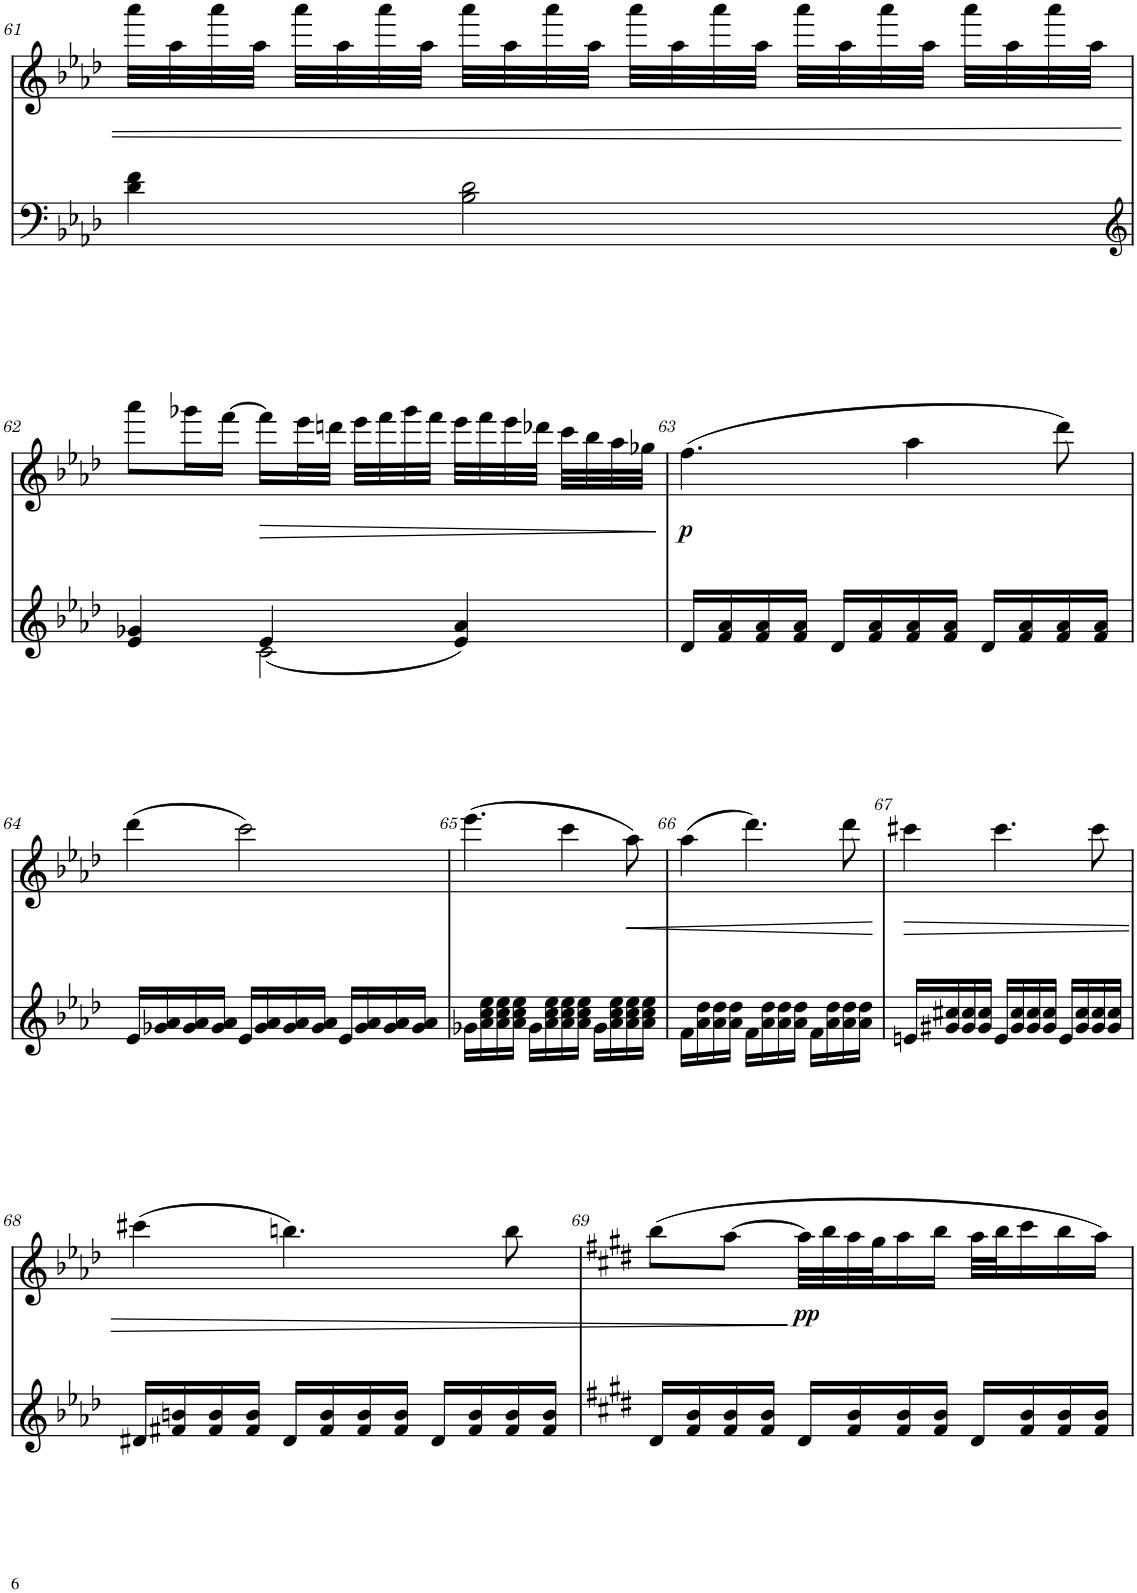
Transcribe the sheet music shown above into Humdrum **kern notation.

**kern	**kern	**text	**dynam
*part2	*part1	*part1	*part1
*staff2	*staff1	*staff1	*staff1
*I"Piano	*I"Piano	*	*
*I'Pno	*I'Pno	*	*
!!LO:PB:g=z
*clefF4	*clefG2	*	*
*k[b-e-a-d-]	*k[b-e-a-d-]	*	*
*A-:	*A-:	*	*
*M3/4	*M3/4	*	*
=61	=61	=61	=61
4d-\ 4f\	32aaa-\LLL	.	.
.	32aa-\	.	.
.	32aaa-\	.	.
.	32aa-\JJJ	.	.
.	32aaa-\LLL	.	.
.	32aa-\	.	.
.	32aaa-\	.	.
.	32aa-\JJJ	.	.
2B-\ 2d-\	32aaa-\LLL	.	.
.	32aa-\	.	.
.	32aaa-\	.	.
.	32aa-\JJJ	.	.
.	32aaa-\LLL	.	.
.	32aa-\	.	.
.	32aaa-\	.	.
.	32aa-\JJJ	.	.
.	32aaa-\LLL	.	.
.	32aa-\	.	.
.	32aaa-\	.	.
.	32aa-\JJJ	.	.
.	32aaa-\LLL	.	.
.	32aa-\	.	.
.	32aaa-\	.	.
.	32aa-\JJJ	.	.
!!LO:LB:g=z
=62	=62	=62	=62
*clefG2	*	*	*
*^	*	*	*
4e-/ 4g-X/	4ryy	8aaa-\L	.	.
.	.	16ggg-X\L	.	.
.	.	[16fff\JJ	.	.
!	!	!	!	!LO:HP:b
4e-/	2c\	16fff\LL]	.	>
.	.	32eee-\L	.	.
.	.	32dddn\JJJ	.	.
.	.	32eee-\LLL	.	.
.	.	32fff\	.	.
.	.	32ggg-\	.	.
.	.	32fff\JJJ	.	.
(4e-/ 4a-/	.	32eee-\LLL	.	.
.	.	32fff\	.	.
.	.	32eee-\	.	.
.	.	32ddd-X\JJJ	.	.
.	.	32ccc\LLL	.	.
.	.	32bb-\	.	.
.	.	32aa-\	.	.
.	.	32gg-X\JJJ	.	.
*v	*v	*	*	*
.	.	.	]
=63	=63	=63	=63
!	!	!	!LO:DY:b
16d-/LL	(4.ff\	.	p
16f/ 16a-/	.	.	.
16f/ 16a-/	.	.	.
16f/ 16a-/JJ	.	.	.
16d-/LL	.	.	.
16f/ 16a-/	.	.	.
16f/ 16a-/	4aa-\	.	.
16f/ 16a-/JJ	.	.	.
16d-/LL	.	.	.
16f/ 16a-/	.	.	.
16f/ 16a-/	8ddd-\)	.	.
16f/ 16a-/JJ	.	.	.
!!LO:LB:g=z
=64	=64	=64	=64
16e-/LL	(4ddd-\	.	.
16g-X/ 16a-/	.	.	.
16g-/ 16a-/	.	.	.
16g-/ 16a-/JJ	.	.	.
16e-/LL	2ccc\)	.	.
16g-/ 16a-/	.	.	.
16g-/ 16a-/	.	.	.
16g-/ 16a-/JJ	.	.	.
16e-/LL	.	.	.
16g-/ 16a-/	.	.	.
16g-/ 16a-/	.	.	.
16g-/ 16a-/JJ	.	.	.
=65	=65	=65	=65
16g-X\LL	(4.eee-\	.	.
16a-\ 16cc\ 16ee-\	.	.	.
16a-\ 16cc\ 16ee-\	.	.	.
16a-\ 16cc\ 16ee-\JJ	.	.	.
16g-\LL	.	.	.
16a-\ 16cc\ 16ee-\	.	.	.
16a-\ 16cc\ 16ee-\	4ccc\	.	.
16a-\ 16cc\ 16ee-\JJ	.	.	.
16g-\LL	.	.	.
16a-\ 16cc\ 16ee-\	.	.	.
!	!	!	!LO:HP:b
16a-\ 16cc\ 16ee-\	8aa-\)	.	<
16a-\ 16cc\ 16ee-\JJ	.	.	.
=66	=66	=66	=66
16f\LL	(4aa-\	.	.
16a-\ 16dd-\	.	.	.
16a-\ 16dd-\	.	.	.
16a-\ 16dd-\JJ	.	.	.
16f\LL	4.ddd-\)	.	.
16a-\ 16dd-\	.	.	.
16a-\ 16dd-\	.	.	.
16a-\ 16dd-\JJ	.	.	.
16f\LL	.	.	.
16a-\ 16dd-\	.	.	.
16a-\ 16dd-\	8ddd-\	.	.
16a-\ 16dd-\JJ	.	.	.
.	.	.	[
=67	=67	=67	=67
!	!	!	!LO:HP:b
16en/LL	4ccc#X\	.	>
16g#X/ 16cc#X/	.	.	.
16g#/ 16cc#/	.	.	.
16g#/ 16cc#/JJ	.	.	.
16e/LL	4.ccc#\	.	.
16g#/ 16cc#/	.	.	.
16g#/ 16cc#/	.	.	.
16g#/ 16cc#/JJ	.	.	.
16e/LL	.	.	.
16g#/ 16cc#/	.	.	.
16g#/ 16cc#/	8ccc#\	.	.
16g#/ 16cc#/JJ	.	.	.
!!LO:LB:g=z
=68	=68	=68	=68
16d#X/LL	(4ccc#X\	.	.
16f#X/ 16bn/	.	.	.
16f#/ 16b/	.	.	.
16f#/ 16b/JJ	.	.	.
16d#/LL	4.bbn\)	.	.
16f#/ 16b/	.	.	.
16f#/ 16b/	.	.	.
16f#/ 16b/JJ	.	.	.
16d#/LL	.	.	.
16f#/ 16b/	.	.	.
16f#/ 16b/	8bb\	.	.
16f#/ 16b/JJ	.	.	.
=69	=69	=69	=69
*k[f#c#g#d#]	*k[f#c#g#d#]	*	*
16d#/LL	(8bb\L	.	.
16f#/ 16b/	.	.	.
16f#/ 16b/	[8aa\J	.	.
16f#/ 16b/JJ	.	.	.
!	!	!LO:LY:b	!
16d#/LL	32aa\LLL]	.	]
.	32bb\	.	.
16f#/ 16b/	32aa\	.	.
.	32gg#\J	.	.
16f#/ 16b/	16aa\	.	.
16f#/ 16b/JJ	16bb\JJ	.	.
16d#/LL	32aa\LLL	.	.
.	32bb\J	.	.
16f#/ 16b/	16ccc#\	.	.
16f#/ 16b/	16bb\	.	.
16f#/ 16b/JJ	16aa\JJ)	.	.
=	=	=	=
*-	*-	*-	*-
